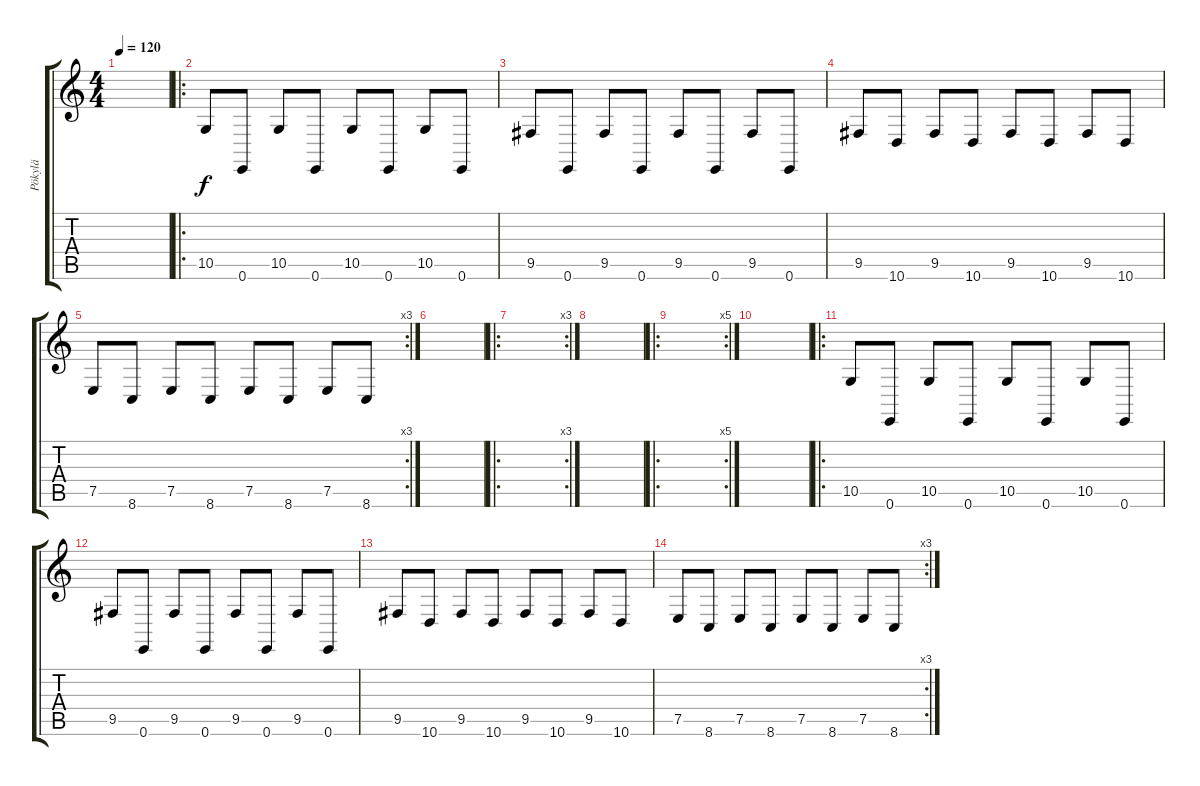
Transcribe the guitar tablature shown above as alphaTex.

\track ("Pökylä" "Pökylä") {instrument fx5brightness}
\staff {score tabs}
\tuning (E4 B3 G3 D3 A2 E2) {hide}
\ts (4 4)
\tempo 120
\clef g2
\ks c
|
\ro
10.5.8 0.6.8 10.5.8 0.6.8 10.5.8 0.6.8 10.5.8 0.6.8 |
9.5.8 0.6.8 9.5.8 0.6.8 9.5.8 0.6.8 9.5.8 0.6.8 |
9.5.8 10.6.8 9.5.8 10.6.8 9.5.8 10.6.8 9.5.8 10.6.8 |
\rc 3
7.5.8 8.6.8 7.5.8 8.6.8 7.5.8 8.6.8 7.5.8 8.6.8 |
|
\ro
\rc 3
|
|
\ro
\rc 5
|
|
\ro
10.5.8 0.6.8 10.5.8 0.6.8 10.5.8 0.6.8 10.5.8 0.6.8 |
9.5.8 0.6.8 9.5.8 0.6.8 9.5.8 0.6.8 9.5.8 0.6.8 |
9.5.8 10.6.8 9.5.8 10.6.8 9.5.8 10.6.8 9.5.8 10.6.8 |
\rc 3
7.5.8 8.6.8 7.5.8 8.6.8 7.5.8 8.6.8 7.5.8 8.6.8
